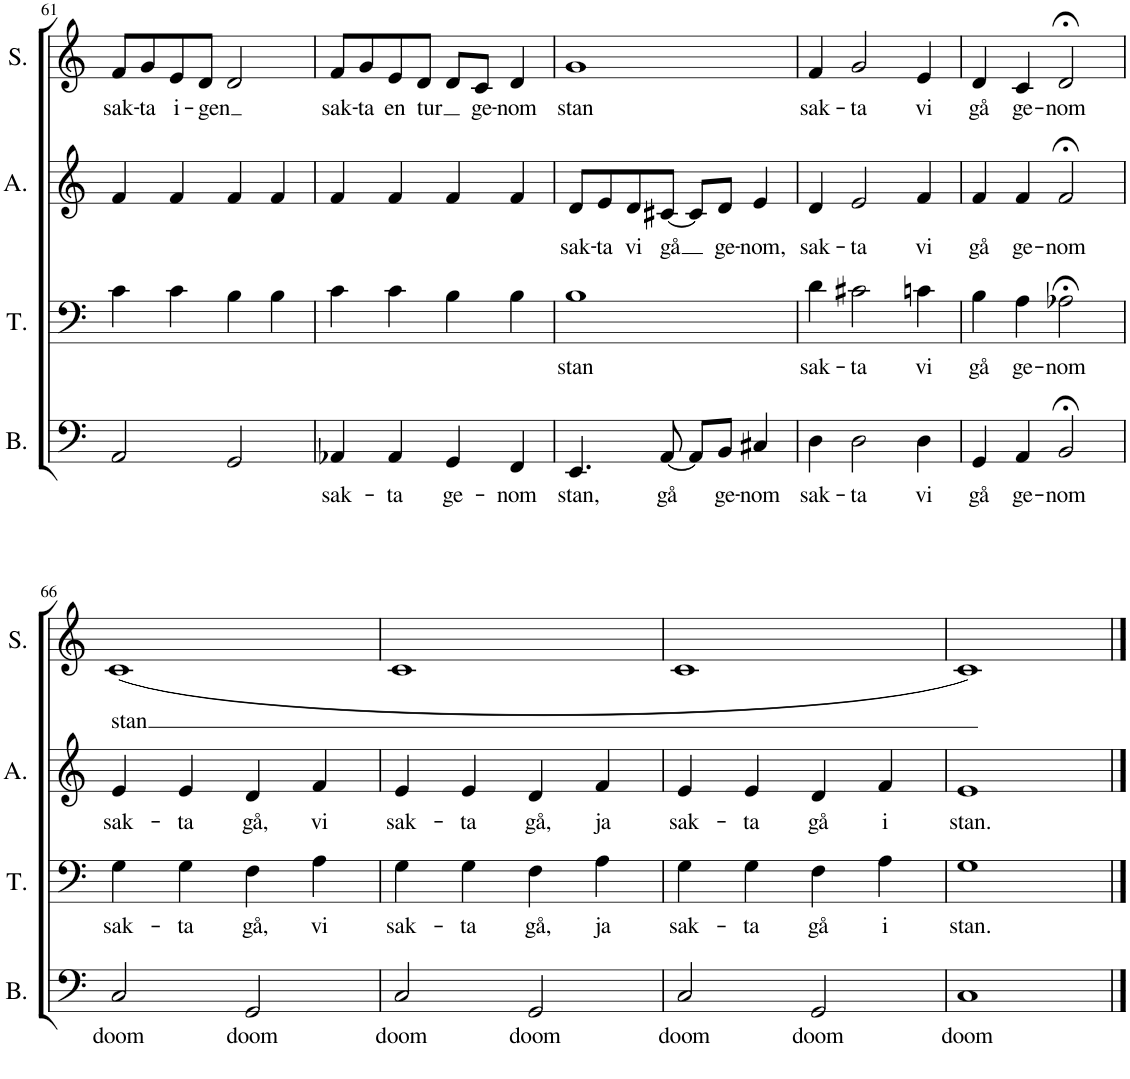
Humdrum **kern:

**kern	**text	**kern	**text	**kern	**text	**kern	**text
*part4	*part4	*part3	*part3	*part2	*part2	*part1	*part1
*staff4	*staff4	*staff3	*staff3	*staff2	*staff2	*staff1	*staff1
*I"Bass	*	*I"Tenor	*	*I"Alto	*	*I"Soprano	*
*I'B.	*	*I'T.	*	*I'A.	*	*I'S.	*
!!LO:PB:g=z
*clefF4	*	*clefF4	*	*clefG2	*	*clefG2	*
*k[]	*	*k[]	*	*k[]	*	*k[]	*
*M4/4	*	*M4/4	*	*M4/4	*	*M4/4	*
=61	=61	=61	=61	=61	=61	=61	=61
!	!	!	!	!	!	!	!LO:LY:b
2AA/	.	4c\	.	4f/	.	8f/L	sak-
!	!	!	!	!	!	!	!LO:LY:b
.	.	.	.	.	.	8g/	-ta
!	!	!	!	!	!	!	!LO:LY:b
.	.	4c\	.	4f/	.	8e/	i-
!	!	!	!	!	!	!	!LO:LY:b
.	.	.	.	.	.	8d/J	-gen
2GG/	.	4B\	.	4f/	.	2d/	.
.	.	4B\	.	4f/	.	.	.
=62	=62	=62	=62	=62	=62	=62	=62
!	!LO:LY:b	!	!	!	!	!	!LO:LY:b
4AA-X/	sak-	4c\	.	4f/	.	8f/L	sak-
!	!	!	!	!	!	!	!LO:LY:b
.	.	.	.	.	.	8g/	-ta
!	!LO:LY:b	!	!	!	!	!	!LO:LY:b
4AA-/	-ta	4c\	.	4f/	.	8e/	en
!	!	!	!	!	!	!	!LO:LY:b
.	.	.	.	.	.	8d/J	tur
!	!LO:LY:b	!	!	!	!	!	!
4GG/	ge-	4B\	.	4f/	.	8d/L	.
!	!	!	!	!	!	!	!LO:LY:b
.	.	.	.	.	.	8c/J	ge-
!	!LO:LY:b	!	!	!	!	!	!LO:LY:b
4FF/	-nom	4B\	.	4f/	.	4d/	-nom
=63	=63	=63	=63	=63	=63	=63	=63
!	!LO:LY:b	!	!LO:LY:b	!	!LO:LY:b	!	!LO:LY:b
4.EE/	stan,	1B	stan	8d/L	sak-	1g	stan
!	!	!	!	!	!LO:LY:b	!	!
.	.	.	.	8e/	-ta	.	.
!	!	!	!	!	!LO:LY:b	!	!
.	.	.	.	8d/	vi	.	.
!	!LO:LY:b	!	!	!	!LO:LY:b	!	!
[8AA/	gå	.	.	[8c#X/J	gå	.	.
8AA/L]	.	.	.	8c#/L]	.	.	.
!	!LO:LY:b	!	!	!	!LO:LY:b	!	!
8BB/J	ge-	.	.	8d/J	ge-	.	.
!	!LO:LY:b	!	!	!	!LO:LY:b	!	!
4C#X/	-nom	.	.	4e/	-nom,	.	.
=64	=64	=64	=64	=64	=64	=64	=64
!	!LO:LY:b	!	!LO:LY:b	!	!LO:LY:b	!	!LO:LY:b
4D\	sak-	4d\	sak-	4d/	sak-	4f/	sak-
!	!LO:LY:b	!	!LO:LY:b	!	!LO:LY:b	!	!LO:LY:b
2D\	-ta	2c#X\	-ta	2e/	-ta	2g/	-ta
!	!LO:LY:b	!	!LO:LY:b	!	!LO:LY:b	!	!LO:LY:b
4D\	vi	4cn\	vi	4f/	vi	4e/	vi
=65	=65	=65	=65	=65	=65	=65	=65
!	!LO:LY:b	!	!LO:LY:b	!	!LO:LY:b	!	!LO:LY:b
4GG/	gå	4B\	gå	4f/	gå	4d/	gå
!	!LO:LY:b	!	!LO:LY:b	!	!LO:LY:b	!	!LO:LY:b
4AA/	ge-	4A\	ge-	4f/	ge-	4c/	ge-
!	!LO:LY:b	!	!LO:LY:b	!	!LO:LY:b	!	!LO:LY:b
2BB;</	-nom	2A-X;<\	-nom	2f;</	-nom	2d;</	-nom
!!LO:LB:g=z
=66	=66	=66	=66	=66	=66	=66	=66
!	!LO:LY:b	!	!LO:LY:b	!	!LO:LY:b	!	!LO:LY:b
2C/	doom	4G\	sak-	4e/	sak-	(1c	stan
!	!	!	!LO:LY:b	!	!LO:LY:b	!	!
.	.	4G\	-ta	4e/	-ta	.	.
!	!LO:LY:b	!	!LO:LY:b	!	!LO:LY:b	!	!
2GG/	doom	4F\	gå,	4d/	gå,	.	.
!	!	!	!LO:LY:b	!	!LO:LY:b	!	!
.	.	4A\	vi	4f/	vi	.	.
=67	=67	=67	=67	=67	=67	=67	=67
!	!LO:LY:b	!	!LO:LY:b	!	!LO:LY:b	!	!
2C/	doom	4G\	sak-	4e/	sak-	1c	.
!	!	!	!LO:LY:b	!	!LO:LY:b	!	!
.	.	4G\	-ta	4e/	-ta	.	.
!	!LO:LY:b	!	!LO:LY:b	!	!LO:LY:b	!	!
2GG/	doom	4F\	gå,	4d/	gå,	.	.
!	!	!	!LO:LY:b	!	!LO:LY:b	!	!
.	.	4A\	ja	4f/	ja	.	.
=68	=68	=68	=68	=68	=68	=68	=68
!	!LO:LY:b	!	!LO:LY:b	!	!LO:LY:b	!	!
2C/	doom	4G\	sak-	4e/	sak-	1c	.
!	!	!	!LO:LY:b	!	!LO:LY:b	!	!
.	.	4G\	-ta	4e/	-ta	.	.
!	!LO:LY:b	!	!LO:LY:b	!	!LO:LY:b	!	!
2GG/	doom	4F\	gå	4d/	gå	.	.
!	!	!	!LO:LY:b	!	!LO:LY:b	!	!
.	.	4A\	i	4f/	i	.	.
=69	=69	=69	=69	=69	=69	=69	=69
!	!LO:LY:b	!	!LO:LY:b	!	!LO:LY:b	!	!
1C	doom	1G	stan.	1e	stan.	1c)	.
==	==	==	==	==	==	==	==
*-	*-	*-	*-	*-	*-	*-	*-
